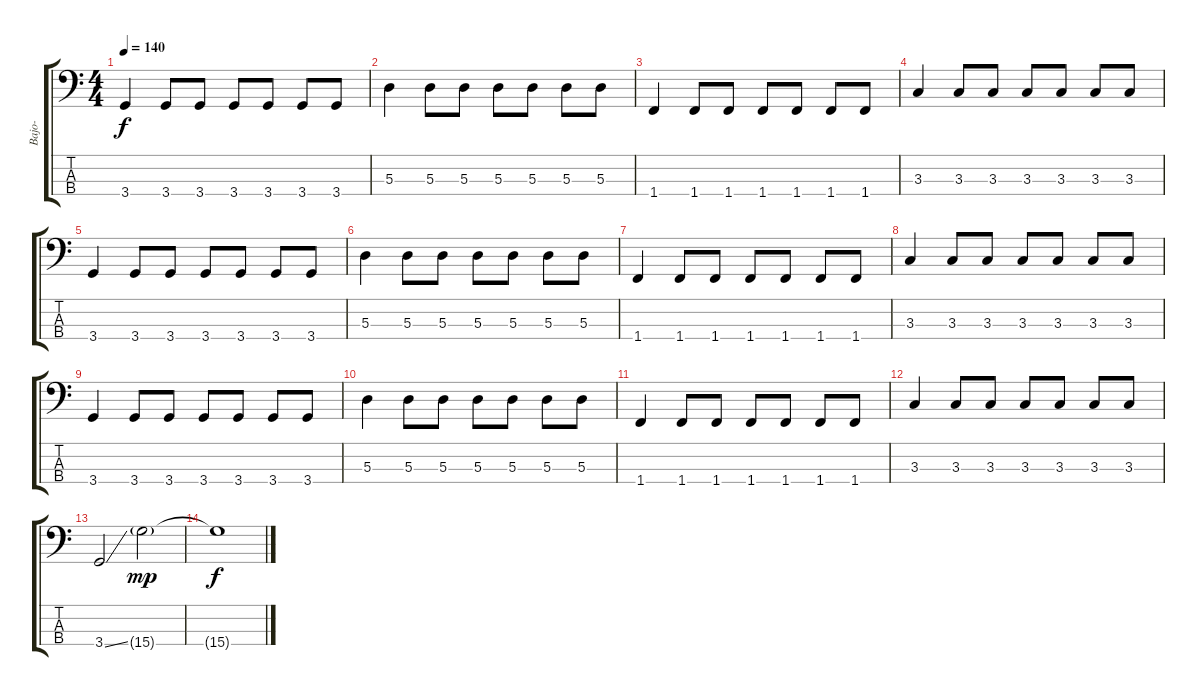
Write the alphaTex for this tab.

\track ("Bajo-" "Bajo-") {instrument electricbasspick}
\staff {score tabs}
\tuning (G2 D2 A1 E1) {hide}
\ts (4 4)
\tempo 140
\clef f4
\ks c
3.4.4{dy f} 3.4.8 3.4.8 3.4.8 3.4.8 3.4.8 3.4.8 |
5.3.4 5.3.8 5.3.8 5.3.8 5.3.8 5.3.8 5.3.8 |
1.4.4 1.4.8 1.4.8 1.4.8 1.4.8 1.4.8 1.4.8 |
3.3.4 3.3.8 3.3.8 3.3.8 3.3.8 3.3.8 3.3.8 |
3.4.4 3.4.8 3.4.8 3.4.8 3.4.8 3.4.8 3.4.8 |
5.3.4 5.3.8 5.3.8 5.3.8 5.3.8 5.3.8 5.3.8 |
1.4.4 1.4.8 1.4.8 1.4.8 1.4.8 1.4.8 1.4.8 |
3.3.4 3.3.8 3.3.8 3.3.8 3.3.8 3.3.8 3.3.8 |
3.4.4 3.4.8 3.4.8 3.4.8 3.4.8 3.4.8 3.4.8 |
5.3.4 5.3.8 5.3.8 5.3.8 5.3.8 5.3.8 5.3.8 |
1.4.4 1.4.8 1.4.8 1.4.8 1.4.8 1.4.8 1.4.8 |
3.3.4 3.3.8 3.3.8 3.3.8 3.3.8 3.3.8 3.3.8 |
3.4{ss}.2 15.4{g}.2{dy mp} |
15.4{t}.1{dy f}
